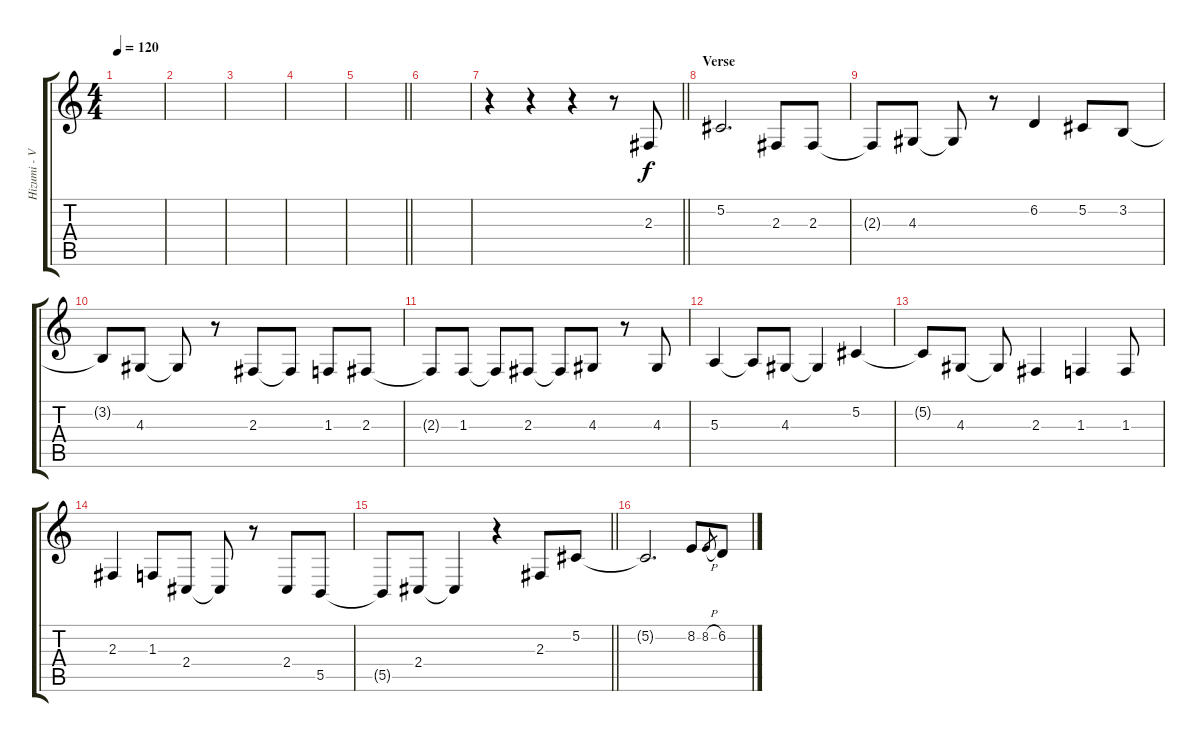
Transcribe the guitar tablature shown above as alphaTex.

\track ("Hizumi - Vocals" "Hizumi - V") {instrument lead6voice}
\staff {score tabs}
\tuning (Db4 Ab3 E3 B2 Gb2 B1) {hide}
\ts (4 4)
\tempo 120
\clef g2
\ks c
|
|
|
|
\barLineRight lightlight
|
|
\barLineRight lightlight
r.4 r.4 r.4 r.8 2.3.8 |
\section ("" "Verse")
5.2.2{d} 2.3.8 2.3.8 |
2.3{t}.8 4.3.8 4.3{t}.8 r.8 6.2.4 5.2.8 3.2.8 |
3.2{t}.8 4.3.8 4.3{t}.8 r.8 2.3.8 2.3{t}.8 1.3.8 2.3.8 |
2.3{t}.8 1.3.8 1.3{t}.8 2.3.8 2.3{t}.8 4.3.8 r.8 4.3.8 |
5.3.4 5.3{t}.8 4.3.8 4.3{t}.4 5.2.4 |
5.2{t}.8 4.3.8 4.3{t}.8 2.3.4 1.3.4 1.3.8 |
2.3.4 1.3.8 2.4.8 2.4{t}.8 r.8 2.4.8 5.5.8 |
\barLineRight lightlight
5.5{t}.8 2.4.8 2.4{t}.4 r.4 2.3.8 5.2.8 |
\section ("" "")
5.2{t}.2{d} 8.2.8 8.2{h}.8{gr} 6.2.8
